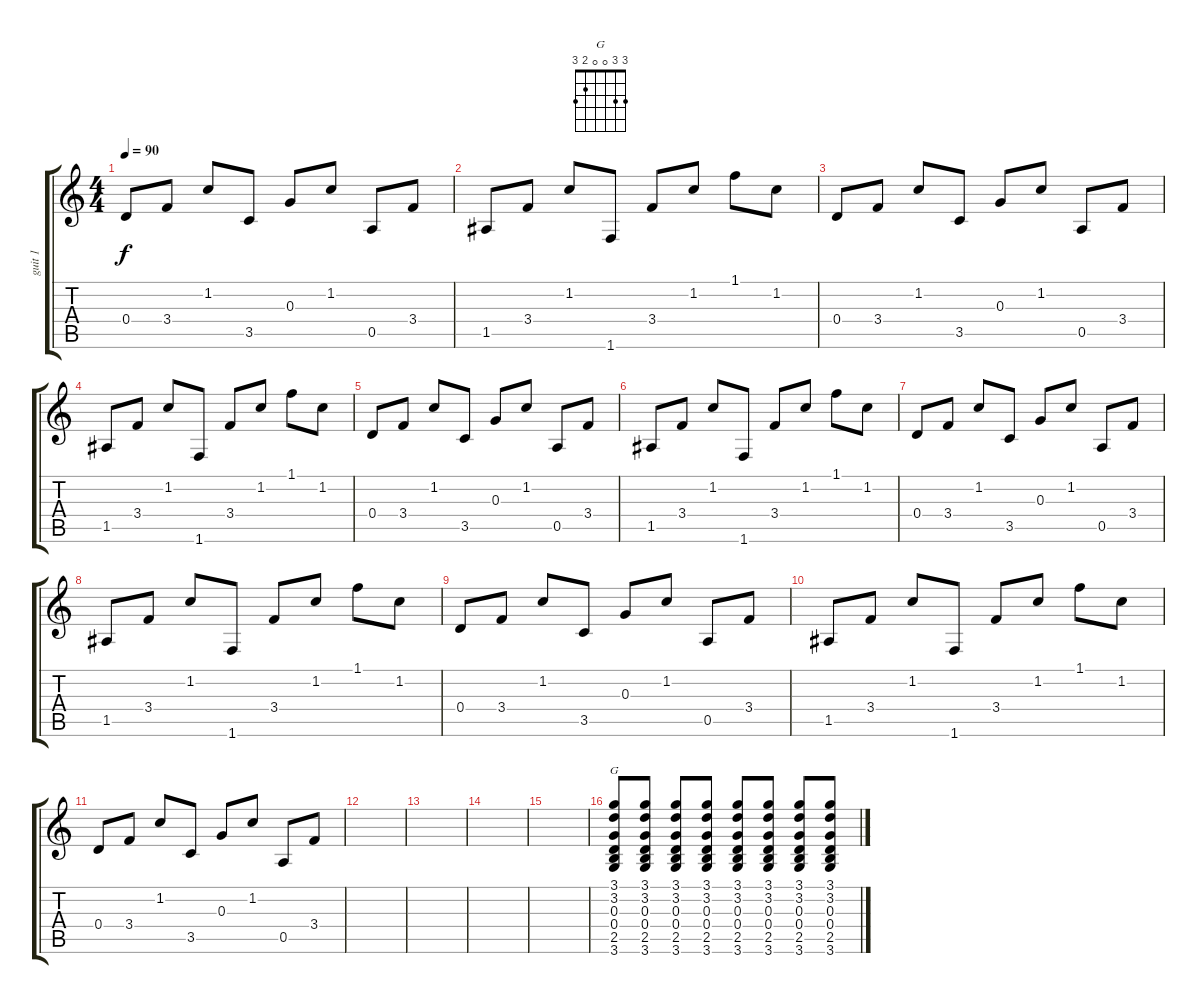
\track ("guit 1" "guit 1") {instrument acousticguitarnylon}
\staff {score tabs}
\tuning (E4 B3 G3 D3 A2 E2) {hide}
\chord ("G" 3 3 0 0 2 3)
\ts (4 4)
\tempo 90
\clef g2
\ks c
0.4.8{dy f} 3.4.8 1.2.8 3.5.8 0.3.8 1.2.8 0.5.8 3.4.8 |
1.5.8 3.4.8 1.2.8 1.6.8 3.4.8 1.2.8 1.1.8 1.2.8 |
0.4.8 3.4.8 1.2.8 3.5.8 0.3.8 1.2.8 0.5.8 3.4.8 |
1.5.8 3.4.8 1.2.8 1.6.8 3.4.8 1.2.8 1.1.8 1.2.8 |
0.4.8 3.4.8 1.2.8 3.5.8 0.3.8 1.2.8 0.5.8 3.4.8 |
1.5.8 3.4.8 1.2.8 1.6.8 3.4.8 1.2.8 1.1.8 1.2.8 |
0.4.8 3.4.8 1.2.8 3.5.8 0.3.8 1.2.8 0.5.8 3.4.8 |
1.5.8 3.4.8 1.2.8 1.6.8 3.4.8 1.2.8 1.1.8 1.2.8 |
0.4.8 3.4.8 1.2.8 3.5.8 0.3.8 1.2.8 0.5.8 3.4.8 |
1.5.8 3.4.8 1.2.8 1.6.8 3.4.8 1.2.8 1.1.8 1.2.8 |
0.4.8 3.4.8 1.2.8 3.5.8 0.3.8 1.2.8 0.5.8 3.4.8 |
|
|
|
|
(3.1 3.2 0.3 0.4 2.5 3.6).8{ch "G"} (3.1 3.2 0.3 0.4 2.5 3.6).8 (3.1 3.2 0.3 0.4 2.5 3.6).8 (3.1 3.2 0.3 0.4 2.5 3.6).8 (3.1 3.2 0.3 0.4 2.5 3.6).8 (3.1 3.2 0.3 0.4 2.5 3.6).8 (3.1 3.2 0.3 0.4 2.5 3.6).8 (3.1 3.2 0.3 0.4 2.5 3.6).8
